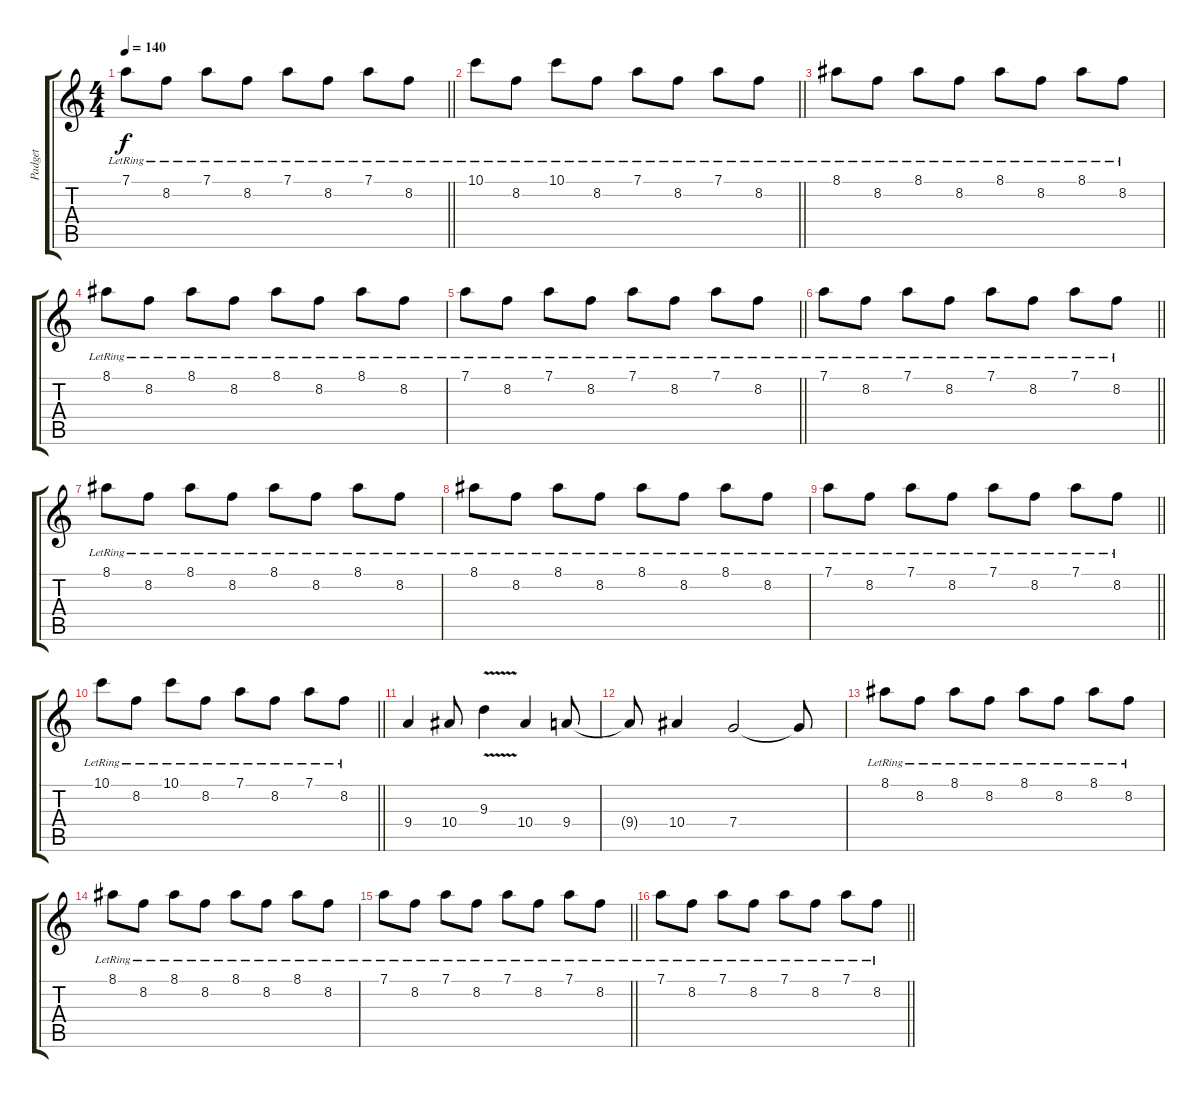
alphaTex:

\track ("Padget" "Padget") {instrument acousticguitarnylon}
\staff {score tabs}
\tuning (D4 A3 F3 C3 G2 C2) {hide}
\ts (4 4)
\tempo 140
\clef g2
\barLineRight lightlight
\ks c
7.1{lr}.8{dy f} 8.2{lr}.8 7.1{lr}.8 8.2{lr}.8 7.1{lr}.8 8.2{lr}.8 7.1{lr}.8 8.2{lr}.8 |
\barLineRight lightlight
10.1{lr}.8 8.2{lr}.8 10.1{lr}.8 8.2{lr}.8 7.1{lr}.8 8.2{lr}.8 7.1{lr}.8 8.2{lr}.8 |
8.1{lr}.8 8.2{lr}.8 8.1{lr}.8 8.2{lr}.8 8.1{lr}.8 8.2{lr}.8 8.1{lr}.8 8.2{lr}.8 |
8.1{lr}.8 8.2{lr}.8 8.1{lr}.8 8.2{lr}.8 8.1{lr}.8 8.2{lr}.8 8.1{lr}.8 8.2{lr}.8 |
\barLineRight lightlight
7.1{lr}.8 8.2{lr}.8 7.1{lr}.8 8.2{lr}.8 7.1{lr}.8 8.2{lr}.8 7.1{lr}.8 8.2{lr}.8 |
\barLineRight lightlight
7.1{lr}.8 8.2{lr}.8 7.1{lr}.8 8.2{lr}.8 7.1{lr}.8 8.2{lr}.8 7.1{lr}.8 8.2{lr}.8 |
8.1{lr}.8 8.2{lr}.8 8.1{lr}.8 8.2{lr}.8 8.1{lr}.8 8.2{lr}.8 8.1{lr}.8 8.2{lr}.8 |
8.1{lr}.8 8.2{lr}.8 8.1{lr}.8 8.2{lr}.8 8.1{lr}.8 8.2{lr}.8 8.1{lr}.8 8.2{lr}.8 |
\barLineRight lightlight
7.1{lr}.8 8.2{lr}.8 7.1{lr}.8 8.2{lr}.8 7.1{lr}.8 8.2{lr}.8 7.1{lr}.8 8.2{lr}.8 |
\barLineRight lightlight
10.1{lr}.8 8.2{lr}.8 10.1{lr}.8 8.2{lr}.8 7.1{lr}.8 8.2{lr}.8 7.1{lr}.8 8.2{lr}.8 |
9.4.4 10.4.8 9.3{v}.4 10.4.4 9.4.8 |
9.4{t}.8 10.4.4 7.4.2 7.4{t}.8 |
8.1{lr}.8 8.2{lr}.8 8.1{lr}.8 8.2{lr}.8 8.1{lr}.8 8.2{lr}.8 8.1{lr}.8 8.2{lr}.8 |
8.1{lr}.8 8.2{lr}.8 8.1{lr}.8 8.2{lr}.8 8.1{lr}.8 8.2{lr}.8 8.1{lr}.8 8.2{lr}.8 |
\barLineRight lightlight
7.1{lr}.8 8.2{lr}.8 7.1{lr}.8 8.2{lr}.8 7.1{lr}.8 8.2{lr}.8 7.1{lr}.8 8.2{lr}.8 |
\barLineRight lightlight
7.1{lr}.8 8.2{lr}.8 7.1{lr}.8 8.2{lr}.8 7.1{lr}.8 8.2{lr}.8 7.1{lr}.8 8.2{lr}.8
